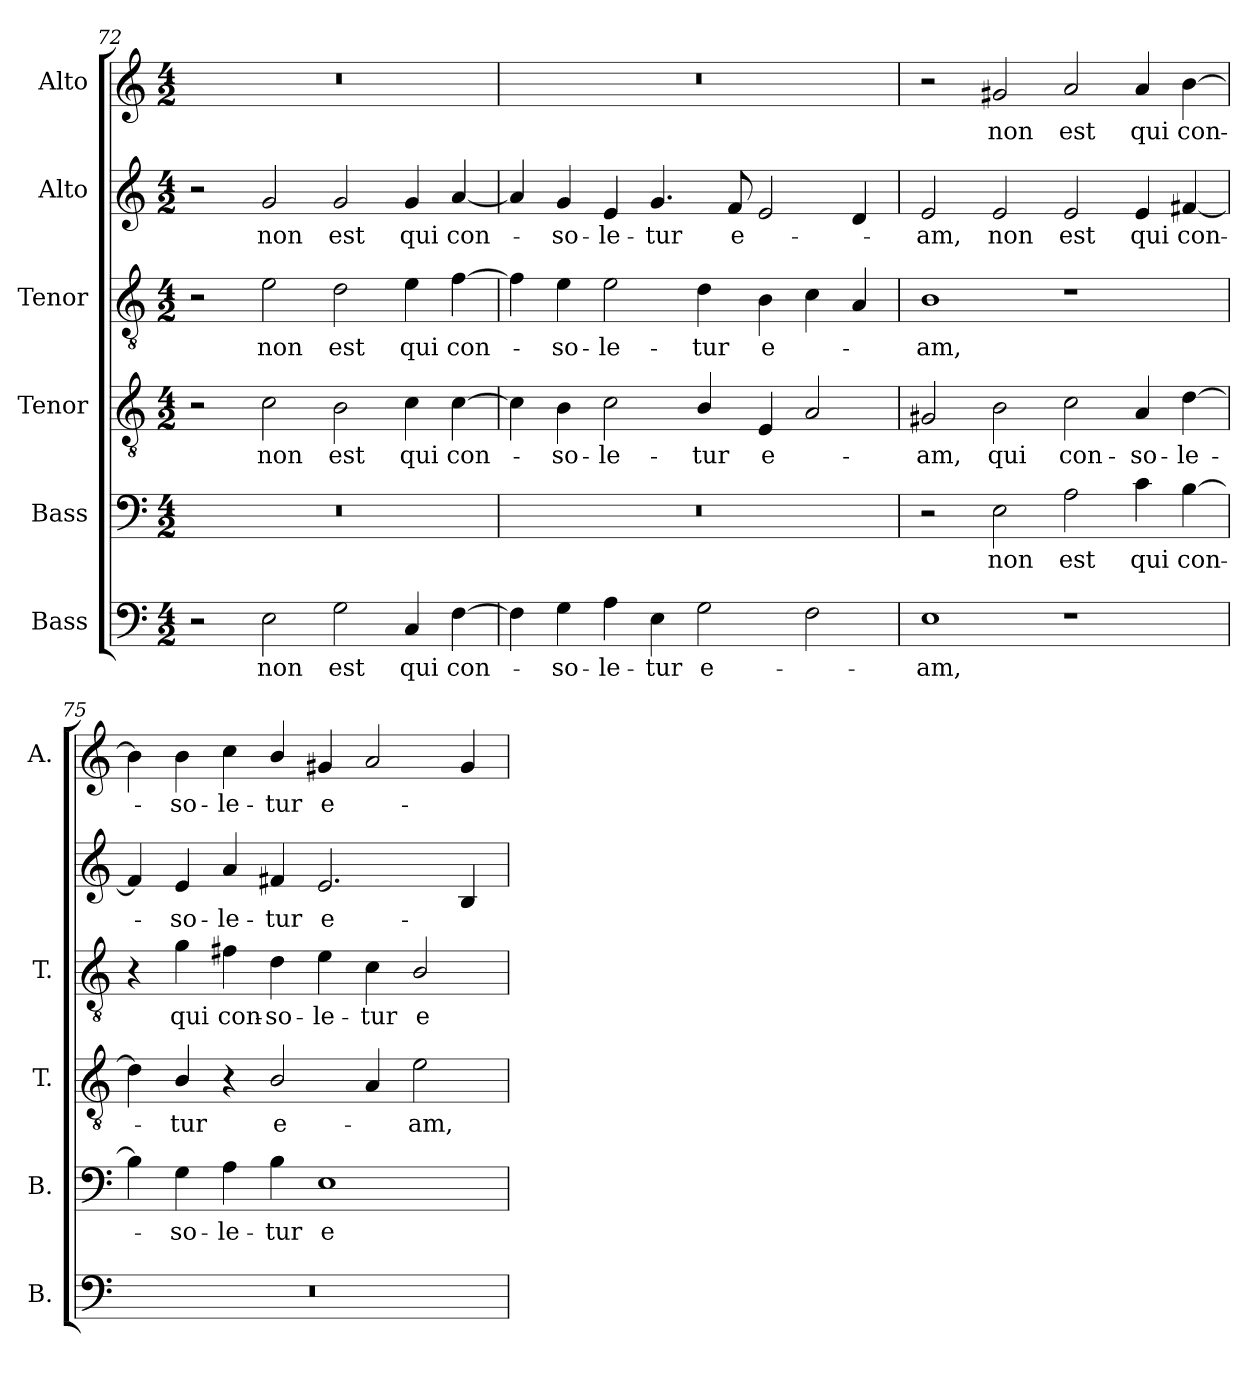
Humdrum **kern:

**kern	**text	**kern	**text	**kern	**text	**kern	**text	**kern	**text	**kern	**text
*part6	*part6	*part5	*part5	*part4	*part4	*part3	*part3	*part2	*part2	*part1	*part1
*staff6	*staff6	*staff5	*staff5	*staff4	*staff4	*staff3	*staff3	*staff2	*staff2	*staff1	*staff1
*I"Bass	*	*I"Bass	*	*I"Tenor	*	*I"Tenor	*	*I"Alto	*	*I"Alto	*
*I'B.	*	*I'B.	*	*I'T.	*	*I'T.	*	*	*	*I'A.	*
*clefF4	*	*clefF4	*	*clefGv2	*	*clefGv2	*	*clefG2	*	*clefG2	*
*	*	*	*	*ITrd7c12	*	*ITrd7c12	*	*	*	*	*
*k[]	*	*k[]	*	*k[]	*	*k[]	*	*k[]	*	*k[]	*
*C:	*	*C:	*	*C:	*	*C:	*	*C:	*	*C:	*
*M4/2	*	*M4/2	*	*M4/2	*	*M4/2	*	*M4/2	*	*M4/2	*
=72	=72	=72	=72	=72	=72	=72	=72	=72	=72	=72	=72
!	!	!LO:N:vis=1	!	!	!	!	!	!	!	!LO:N:vis=1	!
2r	.	0r	.	2r	.	2r	.	2r	.	0r	.
!	!LO:LY:b:color=#000000	!	!	!	!	!	!	!	!	!	!
!	!	!	!	!	!LO:LY:b:color=#000000	!	!	!	!	!	!
!	!	!	!	!	!	!	!LO:LY:b:color=#000000	!	!	!	!
!	!	!	!	!	!	!	!	!	!LO:LY:b:color=#000000	!	!
2Ei\	non	.	.	2Ci\	non	2Ei\	non	2gi/	non	.	.
!	!LO:LY:b:color=#000000	!	!	!	!	!	!	!	!	!	!
!	!	!	!	!	!LO:LY:b:color=#000000	!	!	!	!	!	!
!	!	!	!	!	!	!	!LO:LY:b:color=#000000	!	!	!	!
!	!	!	!	!	!	!	!	!	!LO:LY:b:color=#000000	!	!
2Gi\	est	.	.	2BBi\	est	2Di\	est	2gi/	est	.	.
!	!LO:LY:b:color=#000000	!	!	!	!	!	!	!	!	!	!
!	!	!	!	!	!LO:LY:b:color=#000000	!	!	!	!	!	!
!	!	!	!	!	!	!	!LO:LY:b:color=#000000	!	!	!	!
!	!	!	!	!	!	!	!	!	!LO:LY:b:color=#000000	!	!
4Ci/	qui	.	.	4Ci\	qui	4Ei\	qui	4gi/	qui	.	.
!	!LO:LY:b:color=#000000	!	!	!	!	!	!	!	!	!	!
!	!	!	!	!	!LO:LY:b:color=#000000	!	!	!	!	!	!
!	!	!	!	!	!	!	!LO:LY:b:color=#000000	!	!	!	!
!	!	!	!	!	!	!	!	!	!LO:LY:b:color=#000000	!	!
[4Fi\	con-	.	.	[4Ci\	con-	[4Fi\	con-	[4ai/	con-	.	.
=73	=73	=73	=73	=73	=73	=73	=73	=73	=73	=73	=73
!	!	!LO:N:vis=1	!	!	!	!	!	!	!	!LO:N:vis=1	!
4Fi\]	.	0r	.	4Ci\]	.	4Fi\]	.	4ai/]	.	0r	.
!	!LO:LY:b:color=#000000	!	!	!	!	!	!	!	!	!	!
!	!	!	!	!	!LO:LY:b:color=#000000	!	!	!	!	!	!
!	!	!	!	!	!	!	!LO:LY:b:color=#000000	!	!	!	!
!	!	!	!	!	!	!	!	!	!LO:LY:b:color=#000000	!	!
4Gi\	-so-	.	.	4BBi\	-so-	4Ei\	-so-	4gi/	-so-	.	.
!	!LO:LY:b:color=#000000	!	!	!	!	!	!	!	!	!	!
!	!	!	!	!	!LO:LY:b:color=#000000	!	!	!	!	!	!
!	!	!	!	!	!	!	!LO:LY:b:color=#000000	!	!	!	!
!	!	!	!	!	!	!	!	!	!LO:LY:b:color=#000000	!	!
4Ai\	-le-	.	.	2Ci\	-le-	2Ei\	-le-	4ei/	-le-	.	.
!	!LO:LY:b:color=#000000	!	!	!	!	!	!	!	!	!	!
!	!	!	!	!	!	!	!	!	!LO:LY:b:color=#000000	!	!
4Ei\	-tur	.	.	.	.	.	.	4.gi/	-tur	.	.
!	!LO:LY:b:color=#000000	!	!	!	!	!	!	!	!	!	!
!	!	!	!	!	!LO:LY:b:color=#000000	!	!	!	!	!	!
!	!	!	!	!	!	!	!LO:LY:b:color=#000000	!	!	!	!
2Gi\	e-	.	.	4BBi/	-tur	4Di\	-tur	.	.	.	.
!	!	!	!	!	!	!	!	!	!LO:LY:b:color=#000000	!	!
.	.	.	.	.	.	.	.	8fi/	e-	.	.
!	!	!	!	!	!LO:LY:b:color=#000000	!	!	!	!	!	!
!	!	!	!	!	!	!	!LO:LY:b:color=#000000	!	!	!	!
.	.	.	.	4EEi/	e-	4BBi\	e-	2ei/	.	.	.
2Fi\	.	.	.	2AAi/	.	4Ci\	.	.	.	.	.
.	.	.	.	.	.	4AAi/	.	4di/	.	.	.
=74	=74	=74	=74	=74	=74	=74	=74	=74	=74	=74	=74
!	!LO:LY:b:color=#000000	!	!	!	!	!	!	!	!	!	!
!	!	!	!	!	!LO:LY:b:color=#000000	!	!	!	!	!	!
!	!	!	!	!	!	!	!LO:LY:b:color=#000000	!	!	!	!
!	!	!	!	!	!	!	!	!	!LO:LY:b:color=#000000	!	!
1Ei	-am,	2r	.	2GG#Xi/	-am,	1BBi	-am,	2ei/	-am,	2r	.
!	!	!	!LO:LY:b:color=#000000	!	!	!	!	!	!	!	!
!	!	!	!	!	!LO:LY:b:color=#000000	!	!	!	!	!	!
!	!	!	!	!	!	!	!	!	!LO:LY:b:color=#000000	!	!
!	!	!	!	!	!	!	!	!	!	!	!LO:LY:b:color=#000000
.	.	2Ei\	non	2BBi\	qui	.	.	2ei/	non	2g#Xi/	non
!	!	!	!LO:LY:b:color=#000000	!	!	!	!	!	!	!	!
!	!	!	!	!	!LO:LY:b:color=#000000	!	!	!	!	!	!
!	!	!	!	!	!	!	!	!	!LO:LY:b:color=#000000	!	!
!	!	!	!	!	!	!	!	!	!	!	!LO:LY:b:color=#000000
1r	.	2Ai\	est	2Ci\	con-	1r	.	2ei/	est	2ai/	est
!	!	!	!LO:LY:b:color=#000000	!	!	!	!	!	!	!	!
!	!	!	!	!	!LO:LY:b:color=#000000	!	!	!	!	!	!
!	!	!	!	!	!	!	!	!	!LO:LY:b:color=#000000	!	!
!	!	!	!	!	!	!	!	!	!	!	!LO:LY:b:color=#000000
.	.	4ci\	qui	4AAi/	-so-	.	.	4ei/	qui	4ai/	qui
!	!	!	!LO:LY:b:color=#000000	!	!	!	!	!	!	!	!
!	!	!	!	!	!LO:LY:b:color=#000000	!	!	!	!	!	!
!	!	!	!	!	!	!	!	!	!LO:LY:b:color=#000000	!	!
!	!	!	!	!	!	!	!	!	!	!	!LO:LY:b:color=#000000
.	.	[4Bi\	con-	[4Di\	-le-	.	.	[4f#Xi/	con-	[4bi\	con-
!!LO:LB:g=z
=75	=75	=75	=75	=75	=75	=75	=75	=75	=75	=75	=75
!LO:N:vis=1	!	!	!	!	!	!	!	!	!	!	!
0r	.	4Bi\]	.	4Di\]	.	4r	.	4f#i/]	.	4bi\]	.
!	!	!	!LO:LY:b:color=#000000	!	!	!	!	!	!	!	!
!	!	!	!	!	!LO:LY:b:color=#000000	!	!	!	!	!	!
!	!	!	!	!	!	!	!LO:LY:b:color=#000000	!	!	!	!
!	!	!	!	!	!	!	!	!	!LO:LY:b:color=#000000	!	!
!	!	!	!	!	!	!	!	!	!	!	!LO:LY:b:color=#000000
.	.	4Gi\	-so-	4BBi/	-tur	4Gi\	qui	4ei/	-so-	4bi\	-so-
!	!	!	!LO:LY:b:color=#000000	!	!	!	!	!	!	!	!
!	!	!	!	!	!	!	!LO:LY:b:color=#000000	!	!	!	!
!	!	!	!	!	!	!	!	!	!LO:LY:b:color=#000000	!	!
!	!	!	!	!	!	!	!	!	!	!	!LO:LY:b:color=#000000
.	.	4Ai\	-le-	4r	.	4F#Xi\	con-	4ai/	-le-	4cci\	-le-
!	!	!	!LO:LY:b:color=#000000	!	!	!	!	!	!	!	!
!	!	!	!	!	!LO:LY:b:color=#000000	!	!	!	!	!	!
!	!	!	!	!	!	!	!LO:LY:b:color=#000000	!	!	!	!
!	!	!	!	!	!	!	!	!	!LO:LY:b:color=#000000	!	!
!	!	!	!	!	!	!	!	!	!	!	!LO:LY:b:color=#000000
.	.	4Bi\	-tur	2BBi/	e-	4Di\	-so-	4f#Xi/	-tur	4bi/	-tur
!	!	!	!LO:LY:b:color=#000000	!	!	!	!	!	!	!	!
!	!	!	!	!	!	!	!LO:LY:b:color=#000000	!	!	!	!
!	!	!	!	!	!	!	!	!	!LO:LY:b:color=#000000	!	!
!	!	!	!	!	!	!	!	!	!	!	!LO:LY:b:color=#000000
.	.	1Ei	e-	.	.	4Ei\	-le-	2.ei/	e-	4g#Xi/	e-
!	!	!	!	!	!	!	!LO:LY:b:color=#000000	!	!	!	!
.	.	.	.	4AAi/	.	4Ci\	-tur	.	.	2ai/	.
!	!	!	!	!	!LO:LY:b:color=#000000	!	!	!	!	!	!
!	!	!	!	!	!	!	!LO:LY:b:color=#000000	!	!	!	!
.	.	.	.	2Ei\	-am,	2BBi/	e-	.	.	.	.
.	.	.	.	.	.	.	.	4Bi/	.	4g#i/	.
=	=	=	=	=	=	=	=	=	=	=	=
*-	*-	*-	*-	*-	*-	*-	*-	*-	*-	*-	*-
